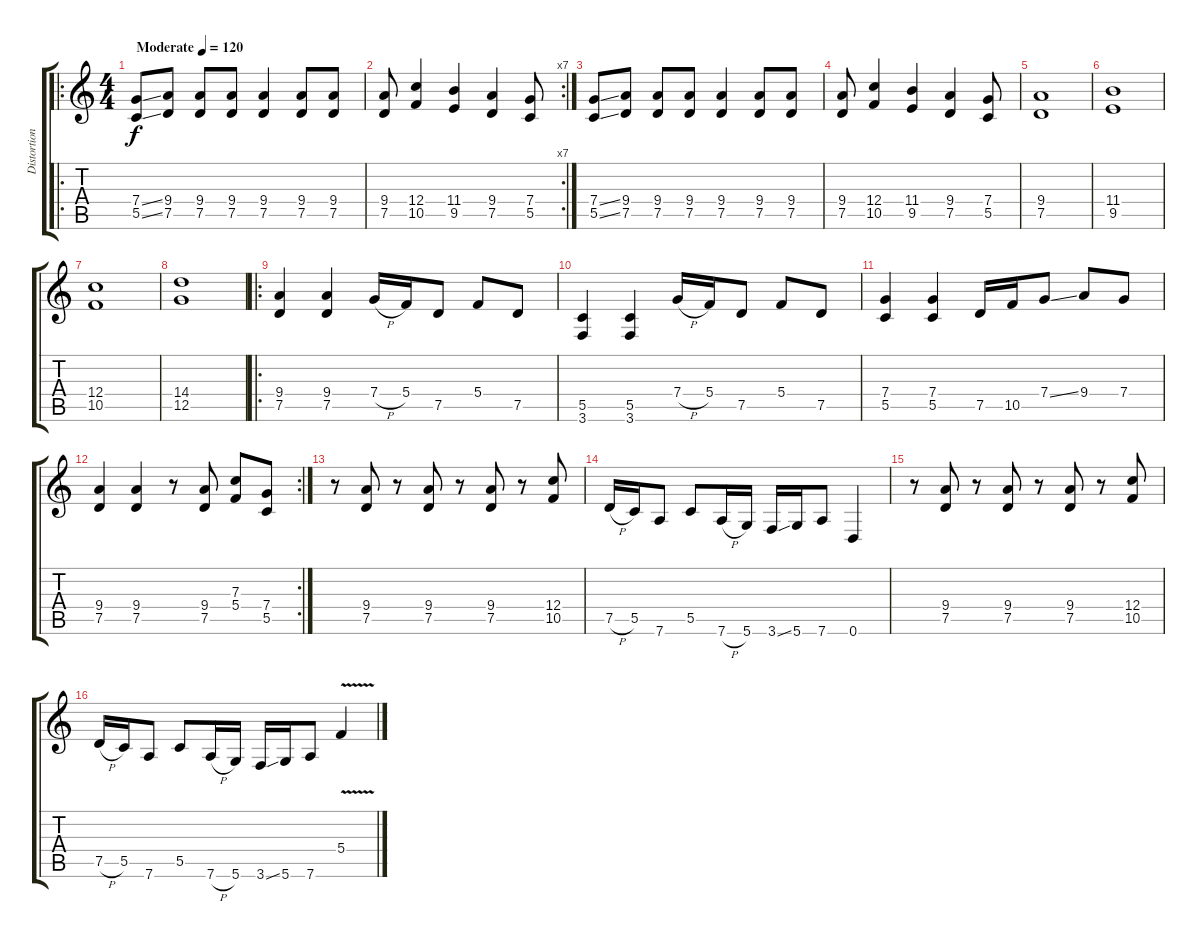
\track ("Distortion Guitar" "Distortion") {instrument distortionguitar}
\staff {score tabs}
\tuning (D4 A3 F3 C3 G2 D2) {hide}
\ro
\ts (4 4)
\tempo (120 "Moderate")
\clef g2
\ks c
(7.4{ss} 5.5{ss}).8{dy f instrument distortionguitar} (9.4 7.5).8 (9.4 7.5).8 (9.4 7.5).8 (9.4 7.5).4 (9.4 7.5).8 (9.4 7.5).8 |
\rc 7
(9.4 7.5).8 (12.4 10.5).4 (11.4 9.5).4 (9.4 7.5).4 (7.4 5.5).8 |
(7.4{ss} 5.5{ss}).8 (9.4 7.5).8 (9.4 7.5).8 (9.4 7.5).8 (9.4 7.5).4 (9.4 7.5).8 (9.4 7.5).8 |
(9.4 7.5).8 (12.4 10.5).4 (11.4 9.5).4 (9.4 7.5).4 (7.4 5.5).8 |
(9.4 7.5).1 |
(11.4 9.5).1 |
(12.4 10.5).1 |
(14.4 12.5).1 |
\ro
(9.4 7.5).4 (9.4 7.5).4 7.4{h}.16 5.4.16 7.5.8 5.4.8 7.5.8 |
(5.5 3.6).4 (5.5 3.6).4 7.4{h}.16 5.4.16 7.5.8 5.4.8 7.5.8 |
(7.4 5.5).4 (7.4 5.5).4 7.5.16 10.5.16 7.4{ss}.8 9.4.8 7.4.8 |
\rc 2
(9.4 7.5).4 (9.4 7.5).4 r.8 (9.4 7.5).8 (7.3 5.4).8 (7.4 5.5).8 |
r.8 (9.4 7.5).8 r.8 (9.4 7.5).8 r.8 (9.4 7.5).8 r.8 (12.4 10.5).8 |
7.5{h}.16 5.5.16 7.6.8 5.5.8 7.6{h}.16 5.6.16 3.6{ss}.16 5.6.16 7.6.8 0.6.4 |
r.8 (9.4 7.5).8 r.8 (9.4 7.5).8 r.8 (9.4 7.5).8 r.8 (12.4 10.5).8 |
7.5{h}.16 5.5.16 7.6.8 5.5.8 7.6{h}.16 5.6.16 3.6{ss}.16 5.6.16 7.6.8 5.4{v}.4
